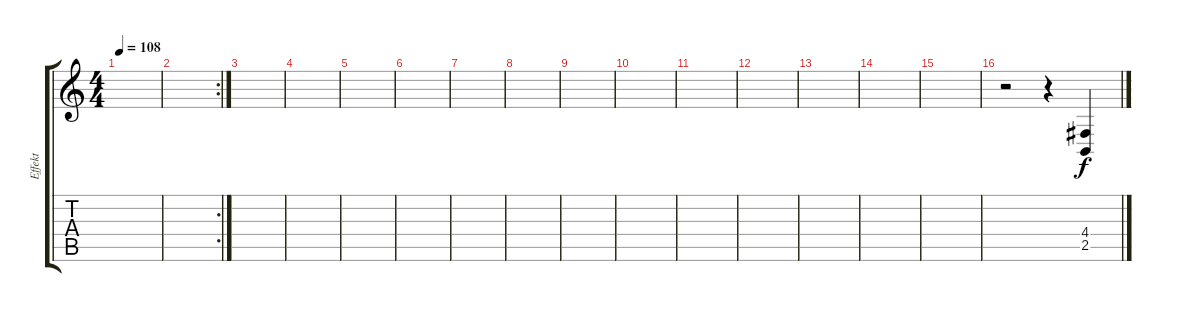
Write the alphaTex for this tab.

\track ("Effekt" "Effekt") {instrument seashore}
\staff {score tabs}
\tuning (E4 B3 G3 D3 A2 E2) {hide}
\ts (4 4)
\tempo 108
\clef g2
\ks c
|
\rc 2
|
|
|
|
|
|
|
|
|
|
|
|
|
|
r.2 r.4 (4.4 2.5).4
